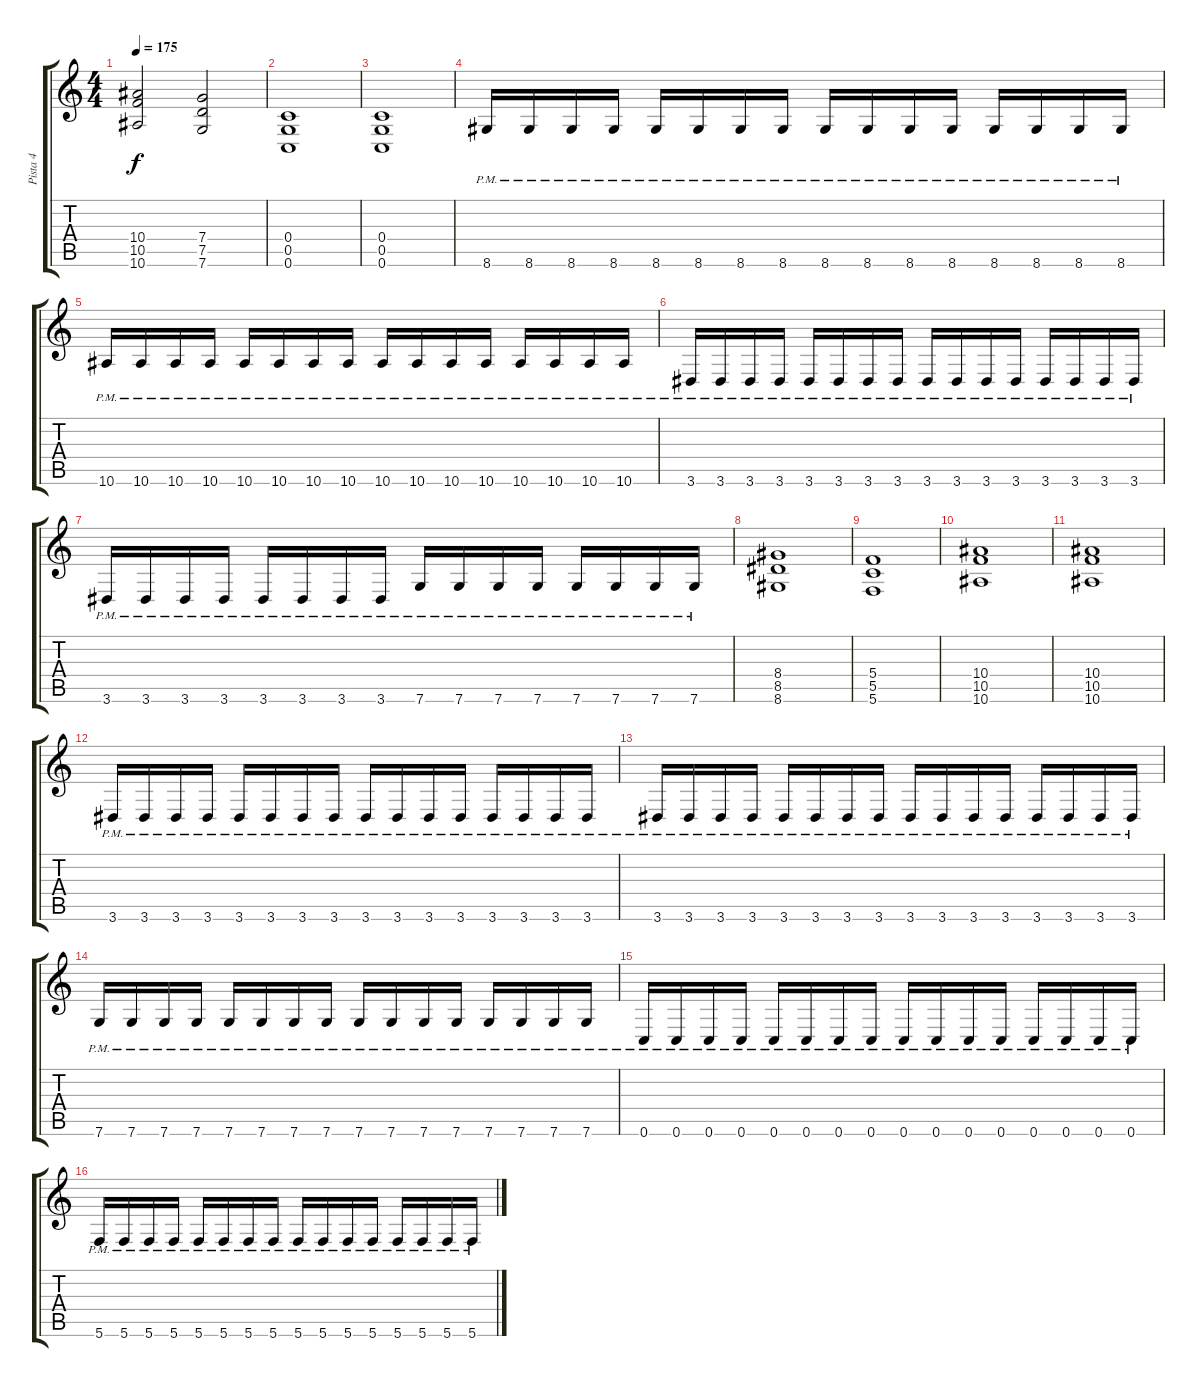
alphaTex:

\track ("Pista 4" "Pista 4") {instrument distortionguitar}
\staff {score tabs}
\tuning (E4 C4 G3 C3 G2 C2) {hide}
\ts (4 4)
\tempo 175
\clef g2
\ks c
(10.4 10.5 10.6).2{dy f} (7.4 7.5 7.6).2 |
(0.4 0.5 0.6).1 |
(0.4 0.5 0.6).1 |
8.6{pm}.16 8.6{pm}.16 8.6{pm}.16 8.6{pm}.16 8.6{pm}.16 8.6{pm}.16 8.6{pm}.16 8.6{pm}.16 8.6{pm}.16 8.6{pm}.16 8.6{pm}.16 8.6{pm}.16 8.6{pm}.16 8.6{pm}.16 8.6{pm}.16 8.6{pm}.16 |
10.6{pm}.16 10.6{pm}.16 10.6{pm}.16 10.6{pm}.16 10.6{pm}.16 10.6{pm}.16 10.6{pm}.16 10.6{pm}.16 10.6{pm}.16 10.6{pm}.16 10.6{pm}.16 10.6{pm}.16 10.6{pm}.16 10.6{pm}.16 10.6{pm}.16 10.6{pm}.16 |
3.6{pm}.16 3.6{pm}.16 3.6{pm}.16 3.6{pm}.16 3.6{pm}.16 3.6{pm}.16 3.6{pm}.16 3.6{pm}.16 3.6{pm}.16 3.6{pm}.16 3.6{pm}.16 3.6{pm}.16 3.6{pm}.16 3.6{pm}.16 3.6{pm}.16 3.6{pm}.16 |
3.6{pm}.16 3.6{pm}.16 3.6{pm}.16 3.6{pm}.16 3.6{pm}.16 3.6{pm}.16 3.6{pm}.16 3.6{pm}.16 7.6{pm}.16 7.6{pm}.16 7.6{pm}.16 7.6{pm}.16 7.6{pm}.16 7.6{pm}.16 7.6{pm}.16 7.6{pm}.16 |
(8.4 8.5 8.6).1 |
(5.4 5.5 5.6).1 |
(10.4 10.5 10.6).1 |
(10.4 10.5 10.6).1 |
3.6{pm}.16 3.6{pm}.16 3.6{pm}.16 3.6{pm}.16 3.6{pm}.16 3.6{pm}.16 3.6{pm}.16 3.6{pm}.16 3.6{pm}.16 3.6{pm}.16 3.6{pm}.16 3.6{pm}.16 3.6{pm}.16 3.6{pm}.16 3.6{pm}.16 3.6{pm}.16 |
3.6{pm}.16 3.6{pm}.16 3.6{pm}.16 3.6{pm}.16 3.6{pm}.16 3.6{pm}.16 3.6{pm}.16 3.6{pm}.16 3.6{pm}.16 3.6{pm}.16 3.6{pm}.16 3.6{pm}.16 3.6{pm}.16 3.6{pm}.16 3.6{pm}.16 3.6{pm}.16 |
7.6{pm}.16 7.6{pm}.16 7.6{pm}.16 7.6{pm}.16 7.6{pm}.16 7.6{pm}.16 7.6{pm}.16 7.6{pm}.16 7.6{pm}.16 7.6{pm}.16 7.6{pm}.16 7.6{pm}.16 7.6{pm}.16 7.6{pm}.16 7.6{pm}.16 7.6{pm}.16 |
0.6{pm}.16 0.6{pm}.16 0.6{pm}.16 0.6{pm}.16 0.6{pm}.16 0.6{pm}.16 0.6{pm}.16 0.6{pm}.16 0.6{pm}.16 0.6{pm}.16 0.6{pm}.16 0.6{pm}.16 0.6{pm}.16 0.6{pm}.16 0.6{pm}.16 0.6{pm}.16 |
5.6{pm}.16 5.6{pm}.16 5.6{pm}.16 5.6{pm}.16 5.6{pm}.16 5.6{pm}.16 5.6{pm}.16 5.6{pm}.16 5.6{pm}.16 5.6{pm}.16 5.6{pm}.16 5.6{pm}.16 5.6{pm}.16 5.6{pm}.16 5.6{pm}.16 5.6{pm}.16
